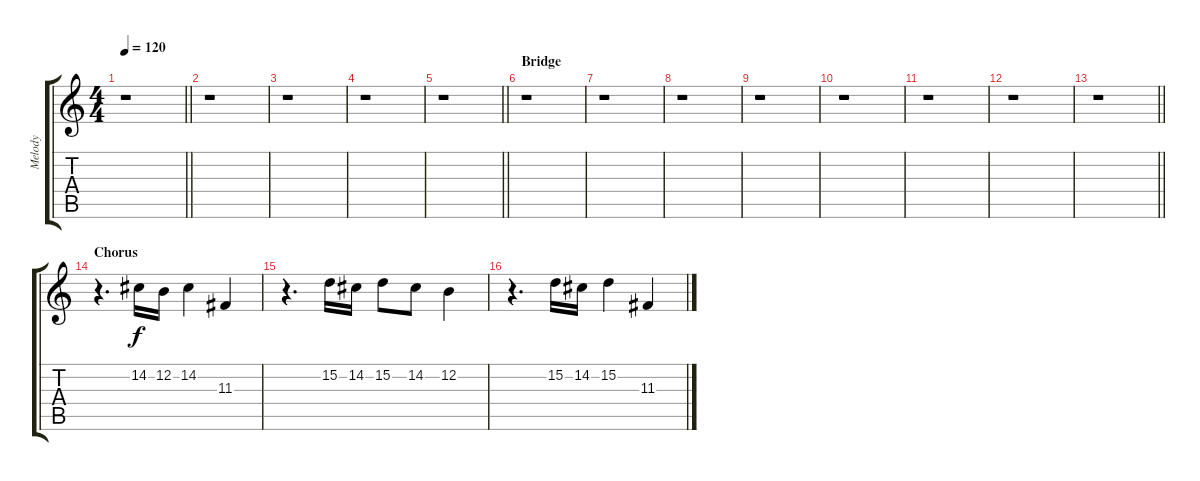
\track ("Melody" "Melody") {instrument synthbrass1}
\staff {score tabs}
\tuning (E4 B3 G3 D3 A2 B1) {hide}
\ts (4 4)
\tempo 120
\clef g2
\barLineRight lightlight
\ks c
r.1{dy f} |
r.1 |
r.1 |
r.1 |
\barLineRight lightlight
r.1 |
\section ("" "Bridge")
r.1 |
r.1 |
r.1 |
r.1 |
r.1 |
r.1 |
r.1 |
\barLineRight lightlight
r.1 |
\section ("" "Chorus")
r.4{d} 14.2.16 12.2.16 14.2.4 11.3.4 |
r.4{d} 15.2.16 14.2.16 15.2.8 14.2.8 12.2.4 |
r.4{d} 15.2.16 14.2.16 15.2.4 11.3.4
